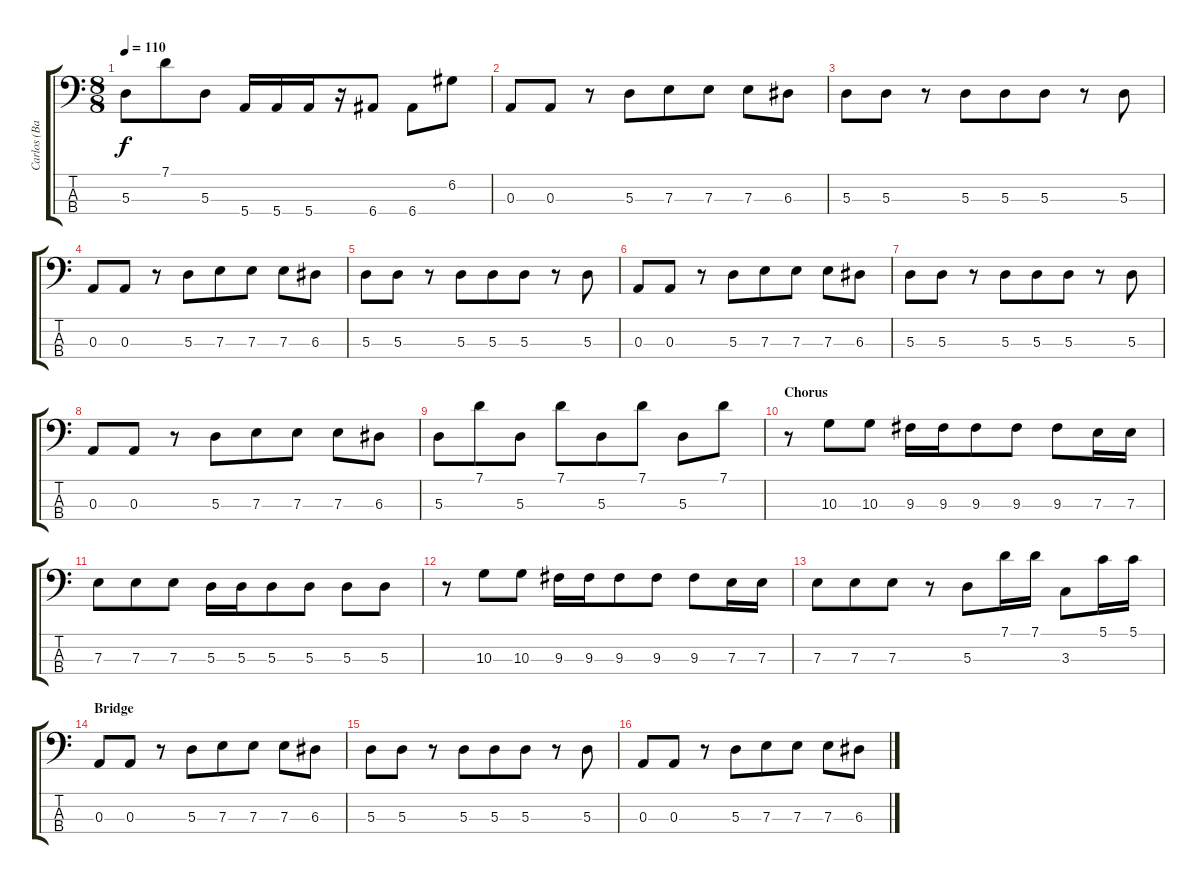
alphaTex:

\track ("Carlos (Bass)" "Carlos (Ba") {instrument electricbasspick}
\staff {score tabs}
\tuning (G2 D2 A1 E1) {hide}
\ts (8 8)
\tempo 110
\clef f4
\ks c
5.3.8{dy f} 7.1.8 5.3.8 5.4.16 5.4.16 5.4.16 r.16 6.4.8 6.4.8 6.2.8 |
0.3.8 0.3.8 r.8 5.3.8 7.3.8 7.3.8 7.3.8 6.3.8 |
5.3.8 5.3.8 r.8 5.3.8 5.3.8 5.3.8 r.8 5.3.8 |
0.3.8 0.3.8 r.8 5.3.8 7.3.8 7.3.8 7.3.8 6.3.8 |
5.3.8 5.3.8 r.8 5.3.8 5.3.8 5.3.8 r.8 5.3.8 |
0.3.8 0.3.8 r.8 5.3.8 7.3.8 7.3.8 7.3.8 6.3.8 |
5.3.8 5.3.8 r.8 5.3.8 5.3.8 5.3.8 r.8 5.3.8 |
0.3.8 0.3.8 r.8 5.3.8 7.3.8 7.3.8 7.3.8 6.3.8 |
5.3.8 7.1.8 5.3.8 7.1.8 5.3.8 7.1.8 5.3.8 7.1.8 |
\section ("" "Chorus")
r.8 10.3.8 10.3.8 9.3.16 9.3.16 9.3.8 9.3.8 9.3.8 7.3.16 7.3.16 |
7.3.8 7.3.8 7.3.8 5.3.16 5.3.16 5.3.8 5.3.8 5.3.8 5.3.8 |
r.8 10.3.8 10.3.8 9.3.16 9.3.16 9.3.8 9.3.8 9.3.8 7.3.16 7.3.16 |
7.3.8 7.3.8 7.3.8 r.8 5.3.8 7.1.16 7.1.16 3.3.8 5.1.16 5.1.16 |
\section ("" "Bridge")
0.3.8 0.3.8 r.8 5.3.8 7.3.8 7.3.8 7.3.8 6.3.8 |
5.3.8 5.3.8 r.8 5.3.8 5.3.8 5.3.8 r.8 5.3.8 |
0.3.8 0.3.8 r.8 5.3.8 7.3.8 7.3.8 7.3.8 6.3.8
